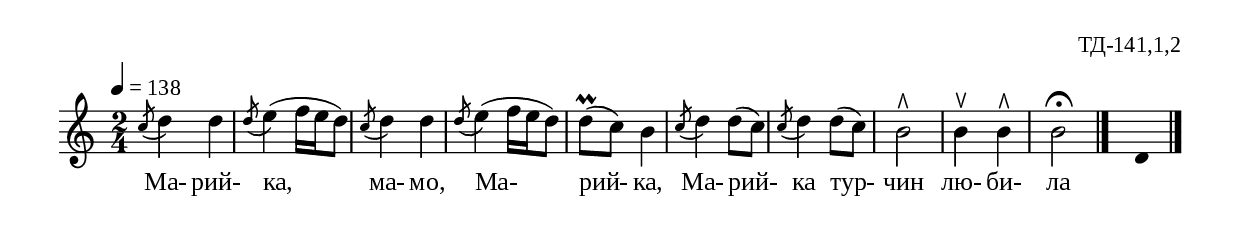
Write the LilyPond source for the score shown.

%{
TD_141_1_02
%}

\include "td-preamble.ly"

\score {
\relative c'' {
 \tempo 4 = 138
  \time 2/4  
\acciaccatura c8 d4 d 
 \acciaccatura d8 e4( f16[ e d8)] 
 \acciaccatura c8 d4 d \acciaccatura d8 e4( f16[ e d8)] 
 d8\prall( c) b4 \acciaccatura c8 d4 d8( c) \acciaccatura c8 d4 d8( c) b2^\rtoe
 b4^\ltoe b^\rtoe b2\fermata
 \bar "|." 
 s4 \fixB d,4  
 \bar "|." 
}
\addlyrics { Ма- рий- ка, ма- мо, Ма- рий- ка, Ма- рий- ка тур- чин лю- би- ла }
%
\layout {
  indent = #0
  line-width = 190\mm
  ragged-right=##f
}
%
\midi { 
	\context {
		\Score
		tempoWholesPerMinute = #(ly:make-moment 138 4)
		}
	}
}

\header{
  opus = "ТД-141,1,2"
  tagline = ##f
}

